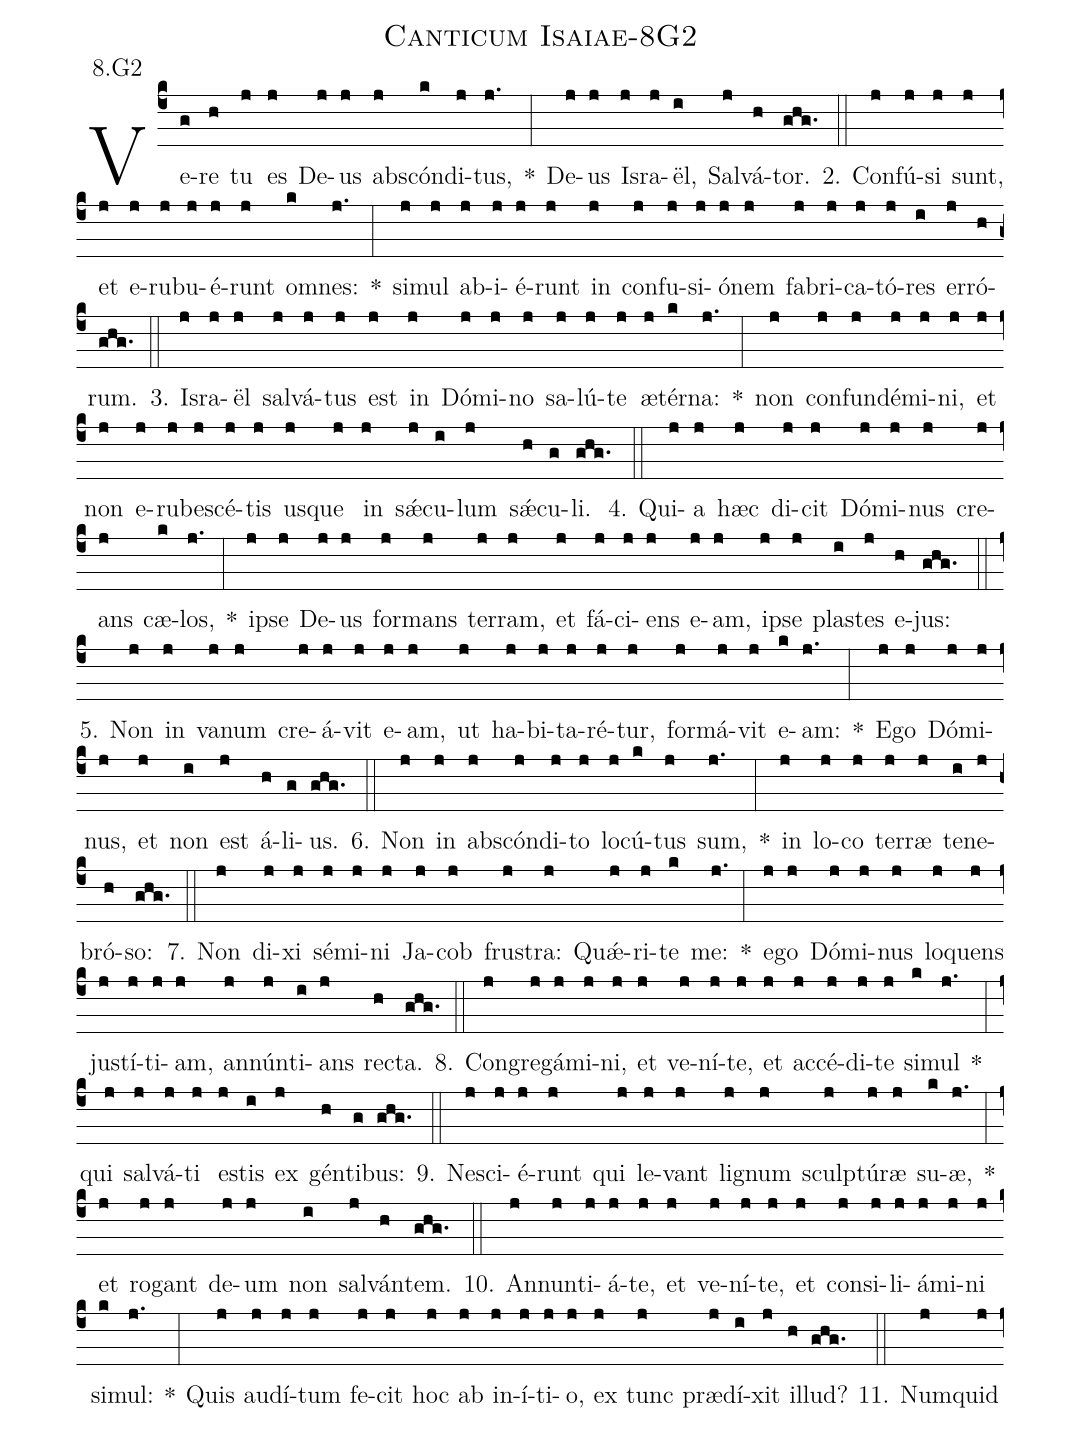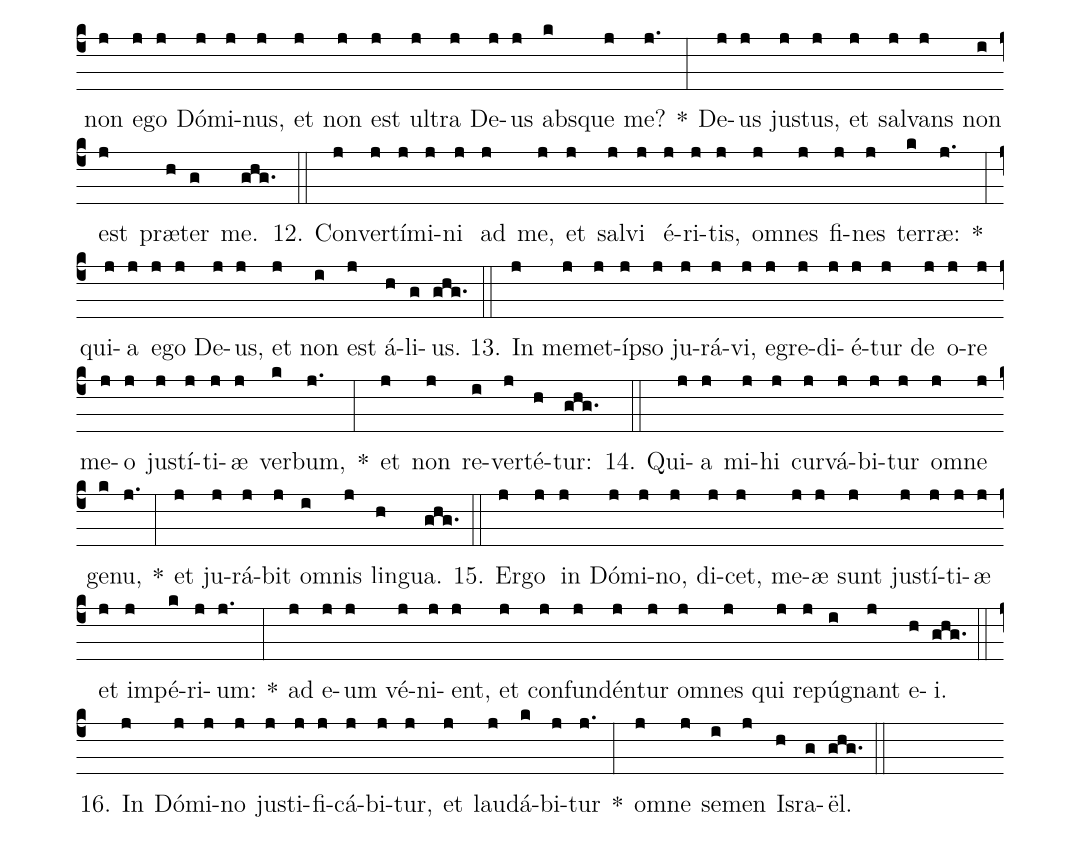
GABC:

name: Canticum Isaiae-8G2;
annotation: 8.G2;
%%
(c4)Ve(g)re(h) tu(j) es(j) De(j)us(j) abs(j)cón(k)di(j)tus,(j.) *(:) De(j)us(j) Is(j)ra(j)ël,(i) Sal(j)vá(h)tor.(ghg.) (::)
2. Con(j)fú(j)si(j) sunt,(j) et(j) e(j)ru(j)bu(j)é(j)runt(j) om(k)nes:(j.) *(:) si(j)mul(j) ab(j)i(j)é(j)runt(j) in(j) con(j)fu(j)si(j)ó(j)nem(j) fa(j)bri(j)ca(j)tó(j)res(i) er(j)ró(h)rum.(ghg.) (::)
3. Is(j)ra(j)ël(j) sal(j)vá(j)tus(j) est(j) in(j) Dó(j)mi(j)no(j) sa(j)lú(j)te(j) æ(j)tér(k)na:(j.) *(:) non(j) con(j)fun(j)dé(j)mi(j)ni,(j) et(j) non(j) e(j)ru(j)be(j)scé(j)tis(j) us(j)que(j) in(j) sǽ(j)cu(i)lum(j) sǽ(h)cu(g)li.(ghg.) (::)
4. Qui(j)a(j) hæc(j) di(j)cit(j) Dó(j)mi(j)nus(j) cre(j)ans(j) cæ(k)los,(j.) *(:) ip(j)se(j) De(j)us(j) for(j)mans(j) ter(j)ram,(j) et(j) fá(j)ci(j)ens(j) e(j)am,(j) ip(j)se(j) plas(i)tes(j) e(h)jus:(ghg.) (::)
5. Non(j) in(j) va(j)num(j) cre(j)á(j)vit(j) e(j)am,(j) ut(j) ha(j)bi(j)ta(j)ré(j)tur,(j) for(j)má(j)vit(j) e(k)am:(j.) *(:) E(j)go(j) Dó(j)mi(j)nus,(j) et(j) non(i) est(j) á(h)li(g)us.(ghg.) (::)
6. Non(j) in(j) abs(j)cón(j)di(j)to(j) lo(j)cú(k)tus(j) sum,(j.) *(:) in(j) lo(j)co(j) ter(j)ræ(j) te(i)ne(j)bró(h)so:(ghg.) (::)
7. Non(j) di(j)xi(j) sé(j)mi(j)ni(j) Ja(j)cob(j) frus(j)tra:(j) Quǽ(j)ri(j)te(k) me:(j.) *(:) e(j)go(j) Dó(j)mi(j)nus(j) lo(j)quens(j) jus(j)tí(j)ti(j)am,(j) an(j)nún(j)ti(i)ans(j) rec(h)ta.(ghg.) (::)
8. Con(j)gre(j)gá(j)mi(j)ni,(j) et(j) ve(j)ní(j)te,(j) et(j) ac(j)cé(j)di(j)te(j) si(k)mul(j.) *(:) qui(j) sal(j)vá(j)ti(j) es(j)tis(i) ex(j) gén(h)ti(g)bus:(ghg.) (::)
9. Ne(j)sci(j)é(j)runt(j) qui(j) le(j)vant(j) li(j)gnum(j) sculp(j)tú(j)ræ(j) su(k)æ,(j.) *(:) et(j) ro(j)gant(j) de(j)um(j) non(i) sal(j)ván(h)tem.(ghg.) (::)
10. An(j)nun(j)ti(j)á(j)te,(j) et(j) ve(j)ní(j)te,(j) et(j) con(j)si(j)li(j)á(j)mi(j)ni(j) si(k)mul:(j.) *(:) Quis(j) au(j)dí(j)tum(j) fe(j)cit(j) hoc(j) ab(j) in(j)í(j)ti(j)o,(j) ex(j) tunc(j) præ(j)dí(i)xit(j) il(h)lud?(ghg.) (::)
11. Num(j)quid(j) non(j) e(j)go(j) Dó(j)mi(j)nus,(j) et(j) non(j) est(j) ul(j)tra(j) De(j)us(j) abs(k)que(j) me?(j.) *(:) De(j)us(j) jus(j)tus,(j) et(j) sal(j)vans(j) non(i) est(j) præ(h)ter(g) me.(ghg.) (::)
12. Con(j)ver(j)tí(j)mi(j)ni(j) ad(j) me,(j) et(j) sal(j)vi(j) é(j)ri(j)tis,(j) om(j)nes(j) fi(j)nes(j) ter(k)ræ:(j.) *(:) qui(j)a(j) e(j)go(j) De(j)us,(j) et(j) non(i) est(j) á(h)li(g)us.(ghg.) (::)
13. In(j) me(j)met(j)íp(j)so(j) ju(j)rá(j)vi,(j) e(j)gre(j)di(j)é(j)tur(j) de(j) o(j)re(j) me(j)o(j) jus(j)tí(j)ti(j)æ(j) ver(k)bum,(j.) *(:) et(j) non(j) re(i)ver(j)té(h)tur:(ghg.) (::)
14. Qui(j)a(j) mi(j)hi(j) cur(j)vá(j)bi(j)tur(j) om(j)ne(j) ge(k)nu,(j.) *(:) et(j) ju(j)rá(j)bit(j) om(i)nis(j) lin(h)gua.(ghg.) (::)
15. Er(j)go(j) in(j) Dó(j)mi(j)no,(j) di(j)cet,(j) me(j)æ(j) sunt(j) jus(j)tí(j)ti(j)æ(j) et(j) im(j)pé(k)ri(j)um:(j.) *(:) ad(j) e(j)um(j) vé(j)ni(j)ent,(j) et(j) con(j)fun(j)dén(j)tur(j) om(j)nes(j) qui(j) re(j)pú(i)gnant(j) e(h)i.(ghg.) (::)
16. In(j) Dó(j)mi(j)no(j) jus(j)ti(j)fi(j)cá(j)bi(j)tur,(j) et(j) lau(j)dá(k)bi(j)tur(j.) *(:) om(j)ne(j) se(i)men(j) Is(h)ra(g)ël.(ghg.) (::)
